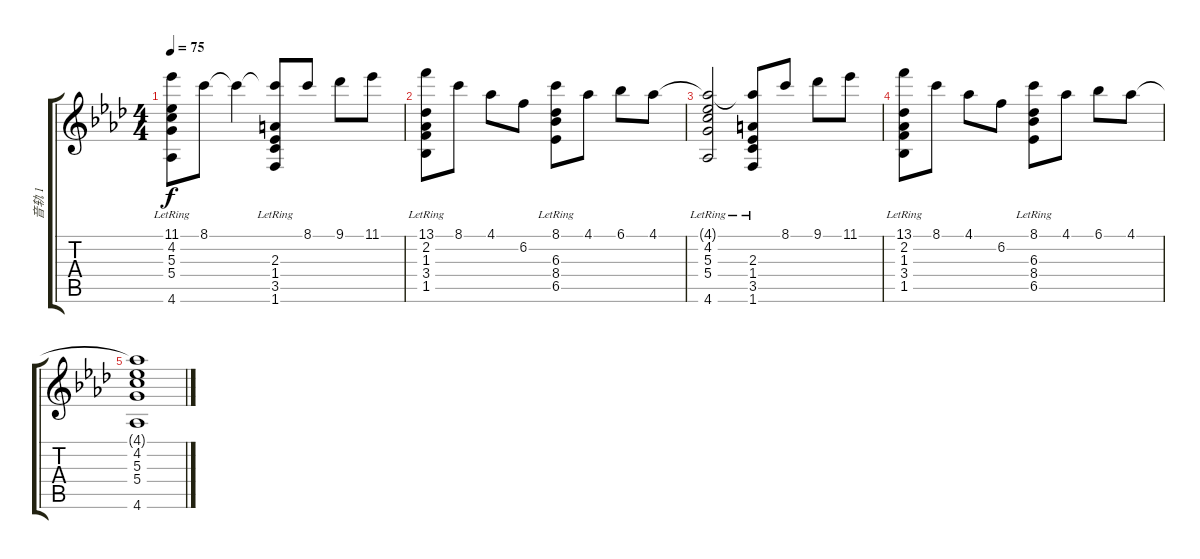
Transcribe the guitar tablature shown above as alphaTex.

\track ("音轨 1" "音轨 1") {instrument acousticguitarsteel}
\staff {score tabs}
\tuning (E4 B3 G3 D3 A2 E2) {hide}
\ts (4 4)
\tempo 75
\clef g2
\ks ab
(11.1{lr} 4.2{lr} 5.3{lr} 5.4{lr} 4.6{lr}).8{dy f} 8.1.8 8.1{t}.4 (8.1{t} 2.3{lr} 1.4{lr} 3.5{lr} 1.6{lr}).8 8.1.8 9.1.8 11.1.8 |
(13.1{lr} 2.2{lr} 1.3{lr} 3.4{lr} 1.5{lr}).8 8.1.8 4.1.8 6.2.8 (8.1{lr} 6.3{lr} 8.4{lr} 6.5{lr}).8 4.1.8 6.1.8 4.1.8 |
(4.1{t} 4.2{lr} 5.3{lr} 5.4{lr} 4.6{lr}).2 (4.1{t} 2.3{lr} 1.4{lr} 3.5{lr} 1.6{lr}).8 8.1.8 9.1.8 11.1.8 |
(13.1{lr} 2.2{lr} 1.3{lr} 3.4{lr} 1.5{lr}).8 8.1.8 4.1.8 6.2.8 (8.1{lr} 6.3{lr} 8.4{lr} 6.5{lr}).8 4.1.8 6.1.8 4.1.8 |
(4.1{t} 4.2 5.3 5.4 4.6).1
